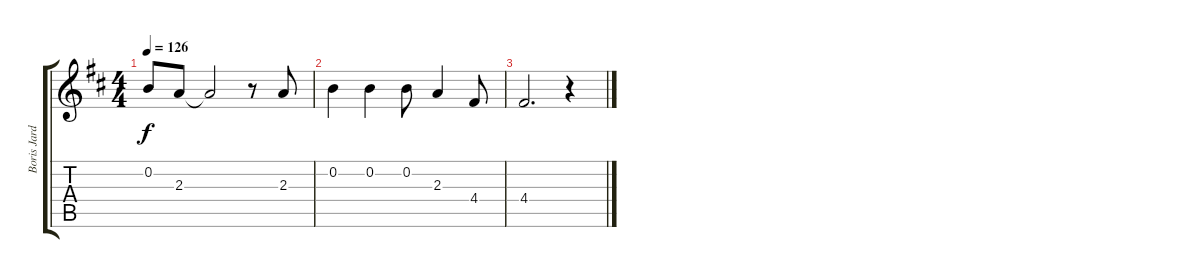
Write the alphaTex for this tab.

\track ("Boris Jardel (Guitare solo)" "Boris Jard") {instrument distortionguitar}
\staff {score tabs}
\tuning (E4 B3 G3 D3 A2 E2) {hide}
\ts (4 4)
\tempo 126
\clef g2
\ks d
0.2{t}.8{dy f} 2.3.8 2.3{t}.2 r.8 2.3.8 |
0.2.4 0.2.4 0.2.8 2.3.4 4.4.8 |
4.4.2{d} r.4
